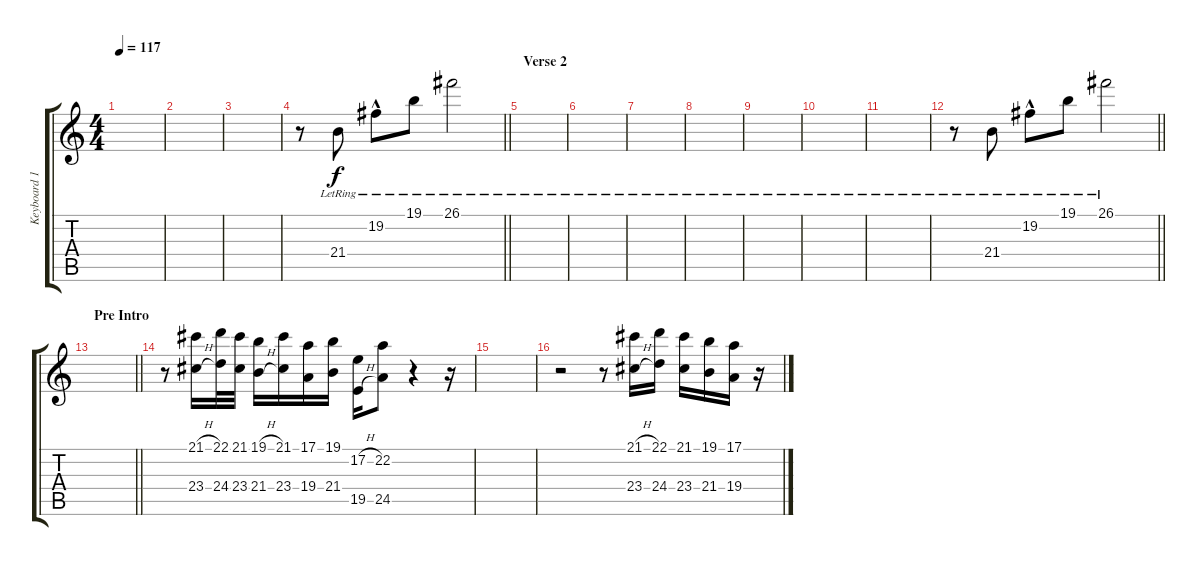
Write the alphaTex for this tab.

\track ("Keyboard 1" "Keyboard 1") {instrument stringensemble1}
\staff {score tabs}
\tuning (E4 B3 G3 D3 A2 E2) {hide}
\ts (4 4)
\tempo 117
\clef g2
\ks c
|
|
|
\barLineRight lightlight
r.8{instrument acousticgrandpiano} 21.4{lr}.8 19.2{hac lr}.8 19.1{lr}.8 26.1{lr}.2 |
\section ("" "Verse 2")
|
|
|
|
|
|
|
\barLineRight lightlight
r.8{instrument acousticgrandpiano} 21.4{lr}.8 19.2{hac lr}.8 19.1{lr}.8 26.1{lr}.2 |
\section ("" "Pre Intro")
\barLineRight lightlight
|
r.8{instrument stringensemble1} (21.1{h} 23.4{h}).16 (22.1 24.4).32 (21.1 23.4).32 (19.1{h} 21.4{h}).16 (21.1 23.4).16 (17.1 19.4).16 (19.1 21.4).16 (17.2{h} 19.5{h}).16 (22.2 24.5).8 r.4 r.16 |
|
r.2 r.8 (21.1{h} 23.4{h}).16 (22.1 24.4).16 (21.1 23.4).16 (19.1 21.4).16 (17.1 19.4).16 r.16
